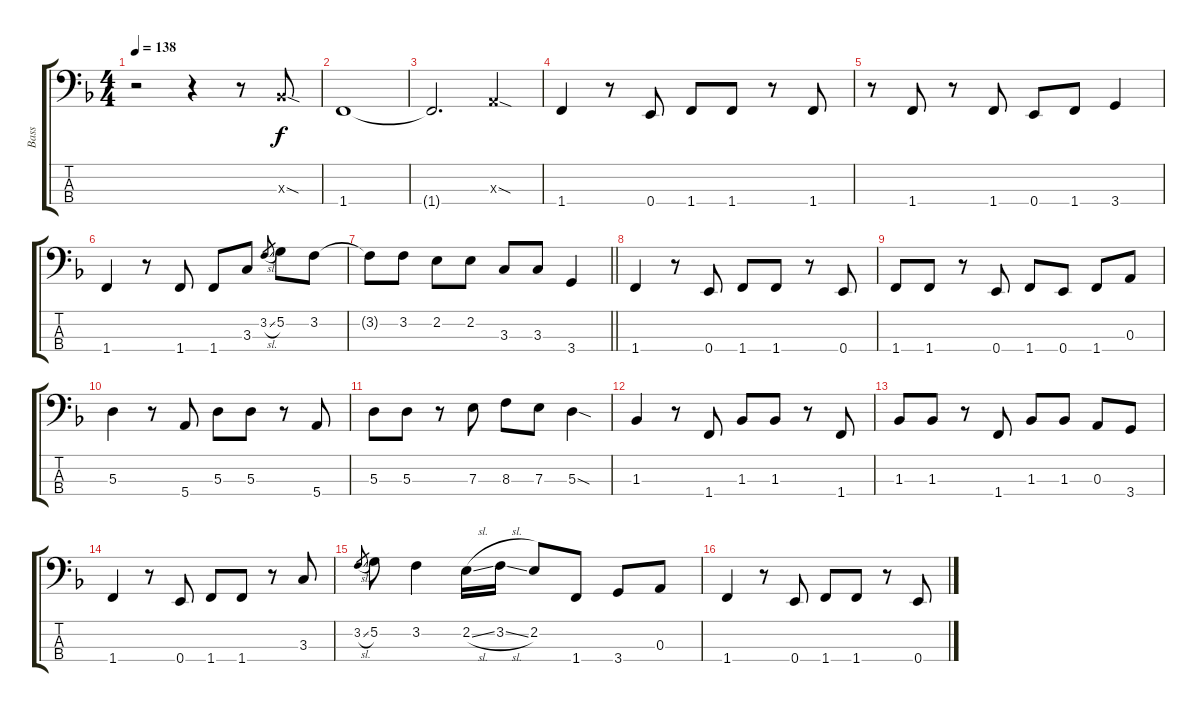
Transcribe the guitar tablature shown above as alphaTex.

\track ("Bass" "Bass") {instrument electricbasspick}
\staff {score tabs}
\tuning (G2 D2 A1 E1) {hide}
\ts (4 4)
\tempo 138
\clef f4
\ks f
r.2{dy f} r.4 r.8 1.3{sod x}.8 |
1.4.1 |
1.4{t}.2{d} 0.3{sod x}.4 |
1.4.4 r.8 0.4.8 1.4.8 1.4.8 r.8 1.4.8 |
r.8 1.4.8 r.8 1.4.8 0.4.8 1.4.8 3.4.4 |
1.4.4 r.8 1.4.8 1.4.8 3.3.8 3.2{sl}.8{gr} 5.2.8 3.2.8 |
\barLineRight lightlight
3.2{t}.8 3.2.8 2.2.8 2.2.8 3.3.8 3.3.8 3.4.4 |
1.4.4 r.8 0.4.8 1.4.8 1.4.8 r.8 0.4.8 |
1.4.8 1.4.8 r.8 0.4.8 1.4.8 0.4.8 1.4.8 0.3.8 |
5.3.4 r.8 5.4.8 5.3.8 5.3.8 r.8 5.4.8 |
5.3.8 5.3.8 r.8 7.3.8 8.3.8 7.3.8 5.3{sod}.4 |
1.3.4 r.8 1.4.8 1.3.8 1.3.8 r.8 1.4.8 |
1.3.8 1.3.8 r.8 1.4.8 1.3.8 1.3.8 0.3.8 3.4.8 |
1.4.4 r.8 0.4.8 1.4.8 1.4.8 r.8 3.3.8 |
3.2{sl}.8{gr} 5.2.8 3.2.4 2.2{sl}.16 3.2{sl}.16 2.2.8 1.4.8 3.4.8 0.3.8 |
1.4.4 r.8 0.4.8 1.4.8 1.4.8 r.8 0.4.8
